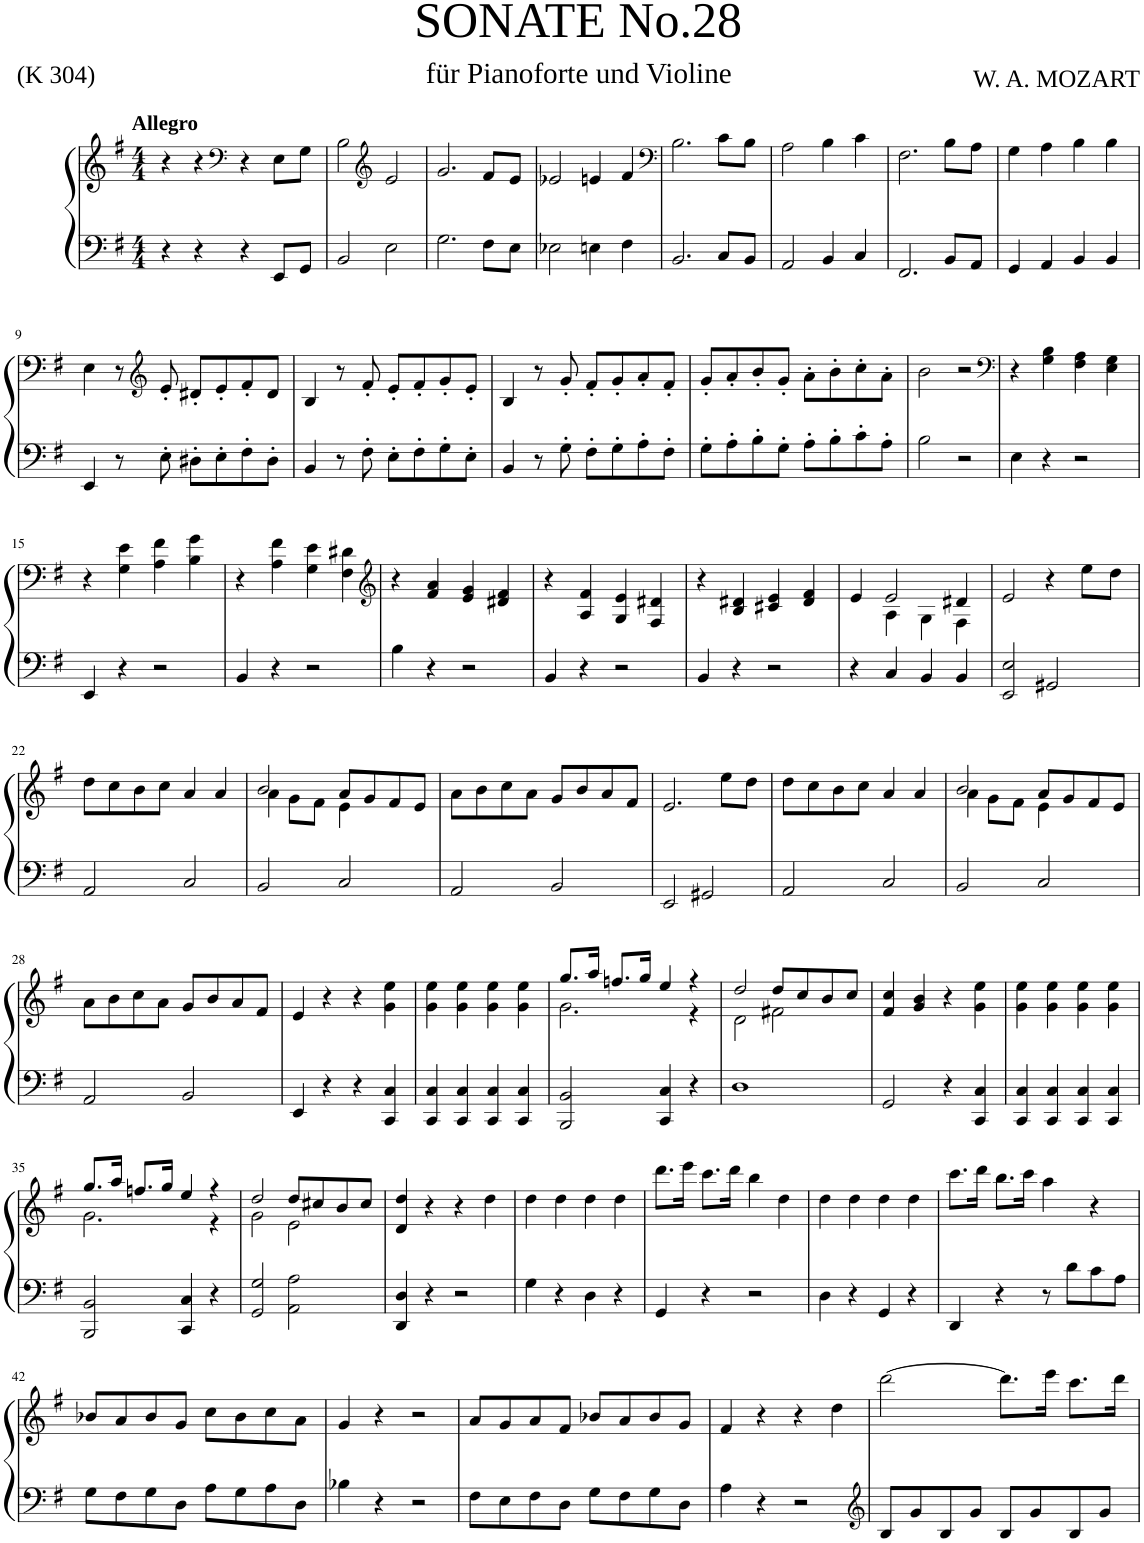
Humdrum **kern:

**kern	**kern
*part1	*part1
*staff2	*staff1
*I"Piano	*
*I'Pno	*
*clefF4	*clefG2
*k[f#]	*k[f#]
*M4/4	*M4/4
=1	=1
!	!LO:TX:a:B:t=Allegro
4r	4r
4r	4r
*	*clefF4
4r	4r
8EE/L	8E\L
8GG/J	8G\J
=2	=2
2BB/	2B\
*	*clefG2
2E\	2e/
=3	=3
2.G\	2.g/
8F#\L	8f#/L
8E\J	8e/J
=4	=4
2E-X\	2e-X/
4En\	4en/
4F#\	4f#/
=5	=5
*	*clefF4
2.BB/	2.B\
8C/L	8c\L
8BB/J	8B\J
=6	=6
2AA/	2A\
4BB/	4B\
4C/	4c\
=7	=7
2.FF#/	2.F#\
8BB/L	8B\L
8AA/J	8A\J
=8	=8
4GG/	4G\
4AA/	4A\
4BB/	4B\
4BB/	4B\
!!LO:LB:g=z
=9	=9
4EE/	4E\
8r	8r
*	*clefG2
8E'\	8e'/
8D#X'\L	8d#X'/L
8E'\	8e'/
8F#'\	8f#'/
8D#'\J	8d#/J
=10	=10
4BB/	4B/
8r	8r
8F#'\	8f#'/
8E'\L	8e'/L
8F#'\	8f#'/
8G'\	8g'/
8E'\J	8e'/J
=11	=11
4BB/	4B/
8r	8r
8G'\	8g'/
8F#'\L	8f#'/L
8G'\	8g'/
8A'\	8a'/
8F#'\J	8f#'/J
=12	=12
8G'\L	8g'/L
8A'\	8a'/
8B'\	8b'/
8G'\J	8g'/J
8A'\L	8a'\L
8B'\	8b'\
8c'\	8cc'\
8A'\J	8a'\J
=13	=13
2B\	2b\
2r	2r
=14	=14
*	*clefF4
4E\	4r
4r	4G\ 4B\
2r	4F#\ 4A\
.	4E\ 4G\
!!LO:LB:g=z
=15	=15
4EE/	4r
4r	4G\ 4e\
2r	4A\ 4f#\
.	4B\ 4g\
=16	=16
4BB/	4r
4r	4A\ 4f#\
2r	4G\ 4e\
.	4F#\ 4d#X\
=17	=17
*	*clefG2
4B\	4r
4r	4f#/ 4a/
2r	4e/ 4g/
.	4d#X/ 4f#/
=18	=18
4BB/	4r
4r	4A/ 4f#/
2r	4G/ 4e/
.	4F#/ 4d#X/
=19	=19
4BB/	4r
4r	4B/ 4d#X/
2r	4c#X/ 4e/
.	4d#/ 4f#/
=20	=20
*	*^
4r	4e/	4ryy
4C/	2e/	4A\
4BB/	.	4G\
4BB/	4d#X/	4F#\
*	*v	*v
=21	=21
2EE/ 2E/	2e/
2GG#X/	4r
.	8ee\L
.	8dd\J
!!LO:LB:g=z
=22	=22
2AA/	8dd\L
.	8cc\
.	8b\
.	8cc\J
2C/	4a/
.	4a/
=23	=23
*	*^
2BB/	2b/	4a\
.	.	8g\L
.	.	8f#\J
2C/	8a/L	4e\
.	8g/	.
.	8f#/	4ryy
.	8e/J	.
*	*v	*v
=24	=24
2AA/	8a\L
.	8b\
.	8cc\
.	8a\J
2BB/	8g/L
.	8b/
.	8a/
.	8f#/J
=25	=25
2EE/	2.e/
2GG#X/	.
.	8ee\L
.	8dd\J
=26	=26
2AA/	8dd\L
.	8cc\
.	8b\
.	8cc\J
2C/	4a/
.	4a/
=27	=27
*	*^
2BB/	2b/	4a\
.	.	8g\L
.	.	8f#\J
2C/	8a/L	4e\
.	8g/	.
.	8f#/	4ryy
.	8e/J	.
*	*v	*v
!!LO:LB:g=z
=28	=28
2AA/	8a\L
.	8b\
.	8cc\
.	8a\J
2BB/	8g/L
.	8b/
.	8a/
.	8f#/J
=29	=29
4EE/	4e/
4r	4r
4r	4r
4CC/ 4C/	4g\ 4ee\
=30	=30
4CC/ 4C/	4g\ 4ee\
4CC/ 4C/	4g\ 4ee\
4CC/ 4C/	4g\ 4ee\
4CC/ 4C/	4g\ 4ee\
=31	=31
*	*^
2BBB/ 2BB/	8.gg/L	2.g\
.	16aa/Jk	.
.	8.ffn/L	.
.	16gg/Jk	.
4CC/ 4C/	4ee/	.
4r	4r	4r
=32	=32	=32
1D	2dd/	2d\
.	8dd/L	2f#X\
.	8cc/	.
.	8b/	.
.	8cc/J	.
*	*v	*v
=33	=33
2GG/	4f#/ 4cc/
.	4g/ 4b/
4r	4r
4CC/ 4C/	4g\ 4ee\
=34	=34
4CC/ 4C/	4g\ 4ee\
4CC/ 4C/	4g\ 4ee\
4CC/ 4C/	4g\ 4ee\
4CC/ 4C/	4g\ 4ee\
!!LO:LB:g=z
=35	=35
*	*^
2BBB/ 2BB/	8.gg/L	2.g\
.	16aa/Jk	.
.	8.ffn/L	.
.	16gg/Jk	.
4CC/ 4C/	4ee/	.
4r	4r	4r
=36	=36	=36
2GG/ 2G/	2dd/	2g\
2AA\ 2A\	8dd/L	2e\
.	8cc#X/	.
.	8b/	.
.	8cc#/J	.
*	*v	*v
=37	=37
4DD/ 4D/	4d/ 4dd/
4r	4r
2r	4r
.	4dd\
=38	=38
4G\	4dd\
4r	4dd\
4D\	4dd\
4r	4dd\
=39	=39
4GG/	8.ddd\L
.	16eee\Jk
4r	8.ccc\L
.	16ddd\Jk
2r	4bb\
.	4dd\
=40	=40
4D\	4dd\
4r	4dd\
4GG/	4dd\
4r	4dd\
=41	=41
4DD/	8.ccc\L
.	16ddd\Jk
4r	8.bb\L
.	16ccc\Jk
8r	4aa\
8d\L	.
8c\	4r
8A\J	.
!!LO:LB:g=z
=42	=42
8G\L	8b-X/L
8F#\	8a/
8G\	8b-/
8D\J	8g/J
8A\L	8cc\L
8G\	8b-\
8A\	8cc\
8D\J	8a\J
=43	=43
4B-X\	4g/
4r	4r
2r	2r
=44	=44
8F#\L	8a/L
8E\	8g/
8F#\	8a/
8D\J	8f#/J
8G\L	8b-X/L
8F#\	8a/
8G\	8b-/
8D\J	8g/J
=45	=45
4A\	4f#/
4r	4r
2r	4r
.	4dd\
=46	=46
*clefG2	*
8B/L	[2ddd\
8g/	.
8B/	.
8g/J	.
8B/L	8.ddd\L]
8g/	.
.	16eee\Jk
8B/	8.ccc\L
8g/J	.
.	16ddd\Jk
=	=
*-	*-
